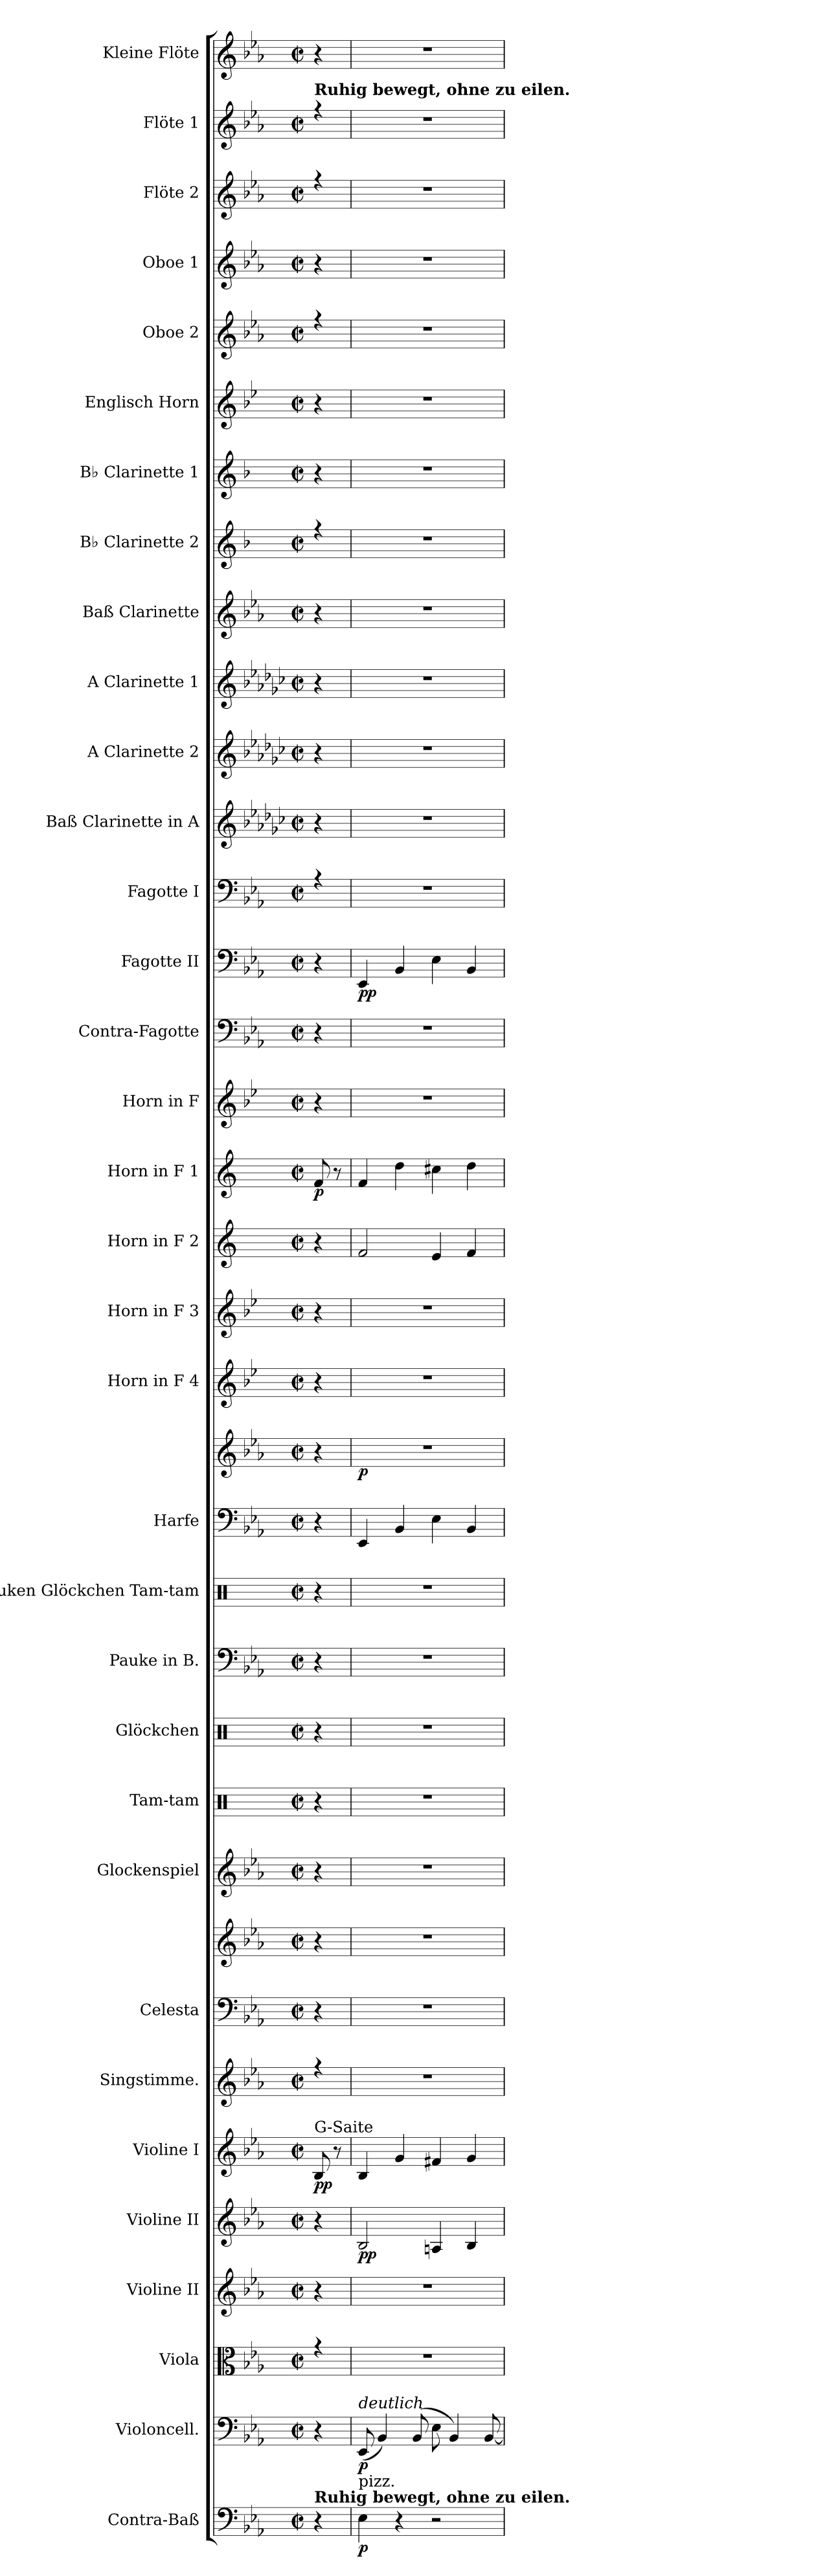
**kern	**dynam	**kern	**dynam	**kern	**kern	**kern	**dynam	**kern	**dynam	**kern	**kern	**kern	**kern	**kern	**kern	**kern	**kern	**kern	**kern	**dynam	**kern	**kern	**kern	**dynam	**kern	**dynam	**kern	**kern	**kern	**dynam	**kern	**kern	**kern	**kern	**kern	**kern	**kern	**kern	**kern	**kern	**kern	**kern	**kern
*part34	*part34	*part33	*part33	*part32	*part31	*part30	*part30	*part29	*part29	*part28	*part27	*part27	*part26	*part25	*part24	*part23	*part22	*part21	*part21	*part21	*part20	*part19	*part18	*part18	*part17	*part17	*part16	*part15	*part14	*part14	*part13	*part12	*part11	*part10	*part9	*part8	*part7	*part6	*part5	*part4	*part3	*part2	*part1
*staff36	*staff36	*staff35	*staff35	*staff34	*staff33	*staff32	*staff32	*staff31	*staff31	*staff30	*staff29	*staff28	*staff27	*staff26	*staff25	*staff24	*staff23	*staff22	*staff21	*staff21/22	*staff20	*staff19	*staff18	*staff18	*staff17	*staff17	*staff16	*staff15	*staff14	*staff14	*staff13	*staff12	*staff11	*staff10	*staff9	*staff8	*staff7	*staff6	*staff5	*staff4	*staff3	*staff2	*staff1
*I"Contra-Baß	*	*I"Violoncell.	*	*I"Viola	*I"Violine II	*I"Violine II	*	*I"Violine I	*	*I"Singstimme.	*I"Celesta	*	*I"Glockenspiel	*I"Tam-tam	*I"Glöckchen	*I"Pauke in B.	*I"Pauken Glöckchen Tam-tam	*I"Harfe	*	*	*I"Horn in F 4	*I"Horn in F 3	*I"Horn in F 2	*	*I"Horn in F 1	*	*I"Horn in F	*I"Contra-Fagotte	*I"Fagotte II	*	*I"Fagotte I	*I"Baß Clarinette in A	*I"A Clarinette 2	*I"A Clarinette 1	*I"Baß Clarinette	*I"B♭ Clarinette 2	*I"B♭ Clarinette 1	*I"Englisch Horn	*I"Oboe 2	*I"Oboe 1	*I"Flöte 2	*I"Flöte 1	*I"Kleine Flöte
*I'C.-B.	*	*I'Vc.	*	*I'Vla.	*I'Vln. II	*I'Vln. II	*	*I'Vln. I	*	*I'Sgst.	*I'Cel.	*	*I'Glk.	*I'Tam-tam	*I'Gl.	*I'Pauke	*I'Tam-tam	*I'Hfe.	*	*	*I'Hn. 4	*I'Hn. 3	*I'Hn. 2	*	*I'Hn. 1	*	*	*I'C.-Fg.	*I'Fg. II	*	*I'Fg. I	*	*I'A Cl. 2	*I'A Cl. 1	*I'B. Cl.	*I'B♭ Cl. 2	*I'B♭ Cl. 1	*I'E. H.	*I'Ob. 2	*I'Ob. 1	*I'Fl. 2	*I'Fl. 1	*I'Kl. Fl.
*clefF4	*	*clefF4	*	*clefC3	*clefG2	*clefG2	*	*clefG2	*	*clefG2	*clefF4	*clefG2	*clefG2	*clefX	*clefX	*clefF4	*clefX	*clefF4	*clefG2	*	*clefG2	*clefG2	*clefG2	*	*clefG2	*	*clefG2	*clefF4	*clefF4	*	*clefF4	*clefG2	*clefG2	*clefG2	*clefG2	*clefG2	*clefG2	*clefG2	*clefG2	*clefG2	*clefG2	*clefG2	*clefG2
*ITrd7c12	*	*	*	*	*	*	*	*	*	*	*ITrd-7c-12	*ITrd-7c-12	*ITrd-14c-24	*	*	*	*	*	*	*	*ITrd4c7	*ITrd4c7	*ITrd4c7	*	*ITrd4c7	*	*ITrd4c7	*ITrd7c12	*	*	*	*ITrd2c3	*ITrd2c3	*ITrd2c3	*ITrd8c14	*ITrd1c2	*ITrd1c2	*ITrd4c7	*	*	*	*	*ITrd-7c-12
*k[b-e-a-]	*	*k[b-e-a-]	*	*k[b-e-a-]	*k[b-e-a-]	*k[b-e-a-]	*	*k[b-e-a-]	*	*k[b-e-a-]	*k[b-e-a-]	*k[b-e-a-]	*k[b-e-a-]	*k[]	*k[]	*k[b-e-a-]	*k[]	*k[b-e-a-]	*k[b-e-a-]	*	*k[b-e-a-]	*k[b-e-a-]	*k[b-]	*	*k[b-]	*	*k[b-e-a-]	*k[b-e-a-]	*k[b-e-a-]	*	*k[b-e-a-]	*k[b-e-a-]	*k[b-e-a-]	*k[b-e-a-]	*k[b-e-a-]	*k[b-e-a-]	*k[b-e-a-]	*k[b-e-a-]	*k[b-e-a-]	*k[b-e-a-]	*k[b-e-a-]	*k[b-e-a-]	*k[b-e-a-]
*M2/2	*	*M2/2	*	*M2/2	*M2/2	*M2/2	*	*M2/2	*	*M2/2	*M2/2	*M2/2	*M2/2	*M2/2	*M2/2	*M2/2	*M2/2	*M2/2	*M2/2	*	*M2/2	*M2/2	*M2/2	*	*M2/2	*	*M2/2	*M2/2	*M2/2	*	*M2/2	*M2/2	*M2/2	*M2/2	*M2/2	*M2/2	*M2/2	*M2/2	*M2/2	*M2/2	*M2/2	*M2/2	*M2/2
*met(c|)	*	*met(c|)	*	*met(c|)	*met(c|)	*met(c|)	*	*met(c|)	*	*met(c|)	*met(c|)	*met(c|)	*met(c|)	*met(c|)	*met(c|)	*met(c|)	*met(c|)	*met(c|)	*met(c|)	*	*met(c|)	*met(c|)	*met(c|)	*	*met(c|)	*	*met(c|)	*met(c|)	*met(c|)	*	*met(c|)	*met(c|)	*met(c|)	*met(c|)	*met(c|)	*met(c|)	*met(c|)	*met(c|)	*met(c|)	*met(c|)	*met(c|)	*met(c|)	*met(c|)
=	=	=	=	=	=	=	=	=	=	=	=	=	=	=	=	=	=	=	=	=	=	=	=	=	=	=	=	=	=	=	=	=	=	=	=	=	=	=	=	=	=	=	=
*	*	*	*	*^	*	*	*	*	*	*^	*	*	*	*	*	*	*	*	*	*	*	*	*	*	*	*	*	*	*	*	*^	*	*	*	*	*^	*	*	*^	*	*^	*^	*
!	!	!	!	!	!	!	!	!	!	!	!	!	!	!	!	!	!	!	!	!	!	!	!	!	!	!	!	!	!	!	!	!	!	!	!	!	!	!	!	!	!	!	!	!	!	!	!	!LO:TX:a:B:t=Ruhig bewegt, ohne zu eilen.	!	!
!	!	!	!	!	!	!	!	!	!LO:TX:a:t=G-Saite	!	!	!	!	!	!	!	!	!	!	!	!	!	!	!	!	!	!	!	!	!	!	!	!	!	!	!	!	!	!	!	!	!	!	!	!	!	!	!	!	!
!LO:TX:a:B:t=Ruhig bewegt, ohne zu eilen.	!	!	!	!	!	!	!	!	!	!	!	!	!	!	!	!	!	!	!	!	!	!	!	!	!	!	!	!	!	!	!	!	!	!	!	!	!	!	!	!	!	!	!	!	!	!	!	!	!	!
!	!	!	!	!	!	!	!	!	!	!LO:DY:b	!	!	!	!	!	!	!	!	!	!	!	!	!	!	!	!	!	!LO:DY:b	!	!	!	!	!	!	!	!	!	!	!	!	!	!	!	!	!	!	!	!	!	!
4r	.	4r	.	4r	4A-/yy	4r	4r	.	8B-/	pp	4r	4g/yy	4r	4r	4r	4r	4r	4r	4r	4r	4r	.	4r	4r	4r	.	8B-/	p	4r	4r	4r	.	4r	4BB-/yy	4r	4r	4r	4r	4r	4f/yy	4r	4r	4r	4g/yy	4r	4r	4g/yy	4r	4g/yy	4r
.	.	.	.	.	.	.	.	.	8r	.	.	.	.	.	.	.	.	.	.	.	.	.	.	.	.	.	8r	.	.	.	.	.	.	.	.	.	.	.	.	.	.	.	.	.	.	.	.	.	.	.
*	*	*	*	*	*	*	*	*	*	*	*	*	*	*	*	*	*	*	*	*	*	*	*	*	*	*	*	*	*	*	*	*	*	*	*	*	*	*	*	*	*	*	*	*	*	*v	*v	*	*	*
*	*	*	*	*v	*v	*	*	*	*	*	*v	*v	*	*	*	*	*	*	*	*	*	*	*	*	*	*	*	*	*	*	*	*	*v	*v	*	*	*	*	*v	*v	*	*	*v	*v	*	*	*v	*v	*
=1	=1	=1	=1	=1	=1	=1	=1	=1	=1	=1	=1	=1	=1	=1	=1	=1	=1	=1	=1	=1	=1	=1	=1	=1	=1	=1	=1	=1	=1	=1	=1	=1	=1	=1	=1	=1	=1	=1	=1	=1	=1	=1	=1
*	*	*	*	*	*	*	*	*	*	*	*	*	*	*	*	*	*	*	*^	*	*	*	*	*	*	*	*	*	*	*	*	*	*	*	*	*	*	*	*	*	*	*	*
!	!	!LO:TX:a:i:t=deutlich	!	!	!	!	!	!	!	!	!	!	!	!	!	!	!	!	!	!	!	!	!	!	!	!	!	!	!	!	!	!	!	!	!	!	!	!	!	!	!	!	!	!
!LO:TX:a:t=pizz.	!	!	!	!	!	!	!	!	!	!	!	!	!	!	!	!	!	!	!	!	!	!	!	!	!	!	!	!	!	!	!	!	!	!	!	!	!	!	!	!	!	!	!	!
!	!LO:DY:b	!	!LO:DY:b	!	!	!	!LO:DY:b	!	!	!	!	!	!	!	!	!	!	!	!	!	!LO:DY:b	!	!	!	!LO:DY:b	!	!LO:DY:b	!	!	!	!LO:DY:b	!	!	!	!	!	!	!	!	!	!	!	!	!
4EE-\	p	(8EE-/	p	1r	1r	2B-/	pp	4B-/	.	1r	1r	1r	1r	1r	1r	1r	1r	4EE-/	1r	1gyy	p	1r	1r	2B-/	other-dynamics	4B-/	other-dynamics	1r	1r	4EE-/	pp	1r	1r	1r	1r	1r	1r	1r	1r	1r	1r	1r	1r	1r
.	.	4BB-/)	.	.	.	.	.	.	.	.	.	.	.	.	.	.	.	.	.	.	.	.	.	.	.	.	.	.	.	.	.	.	.	.	.	.	.	.	.	.	.	.	.	.
4r	.	.	.	.	.	.	.	4g/	.	.	.	.	.	.	.	.	.	4BB-/	.	.	.	.	.	.	.	4g\	.	.	.	4BB-/	.	.	.	.	.	.	.	.	.	.	.	.	.	.
.	.	(8BB-/	.	.	.	.	.	.	.	.	.	.	.	.	.	.	.	.	.	.	.	.	.	.	.	.	.	.	.	.	.	.	.	.	.	.	.	.	.	.	.	.	.	.
2r	.	8E-\	.	.	.	4An/	.	4f#X/	.	.	.	.	.	.	.	.	.	4E-\	.	.	.	.	.	4A/	.	4f#X\	.	.	.	4E-\	.	.	.	.	.	.	.	.	.	.	.	.	.	.
.	.	4BB-/)	.	.	.	.	.	.	.	.	.	.	.	.	.	.	.	.	.	.	.	.	.	.	.	.	.	.	.	.	.	.	.	.	.	.	.	.	.	.	.	.	.	.
.	.	.	.	.	.	4B-/	.	4g/	.	.	.	.	.	.	.	.	.	4BB-/	.	.	.	.	.	4B-/	.	4g\	.	.	.	4BB-/	.	.	.	.	.	.	.	.	.	.	.	.	.	.
.	.	[8BB-/	.	.	.	.	.	.	.	.	.	.	.	.	.	.	.	.	.	.	.	.	.	.	.	.	.	.	.	.	.	.	.	.	.	.	.	.	.	.	.	.	.	.
*	*	*	*	*	*	*	*	*	*	*	*	*	*	*	*	*	*	*	*v	*v	*	*	*	*	*	*	*	*	*	*	*	*	*	*	*	*	*	*	*	*	*	*	*	*
=	=	=	=	=	=	=	=	=	=	=	=	=	=	=	=	=	=	=	=	=	=	=	=	=	=	=	=	=	=	=	=	=	=	=	=	=	=	=	=	=	=	=	=
*-	*-	*-	*-	*-	*-	*-	*-	*-	*-	*-	*-	*-	*-	*-	*-	*-	*-	*-	*-	*-	*-	*-	*-	*-	*-	*-	*-	*-	*-	*-	*-	*-	*-	*-	*-	*-	*-	*-	*-	*-	*-	*-	*-
